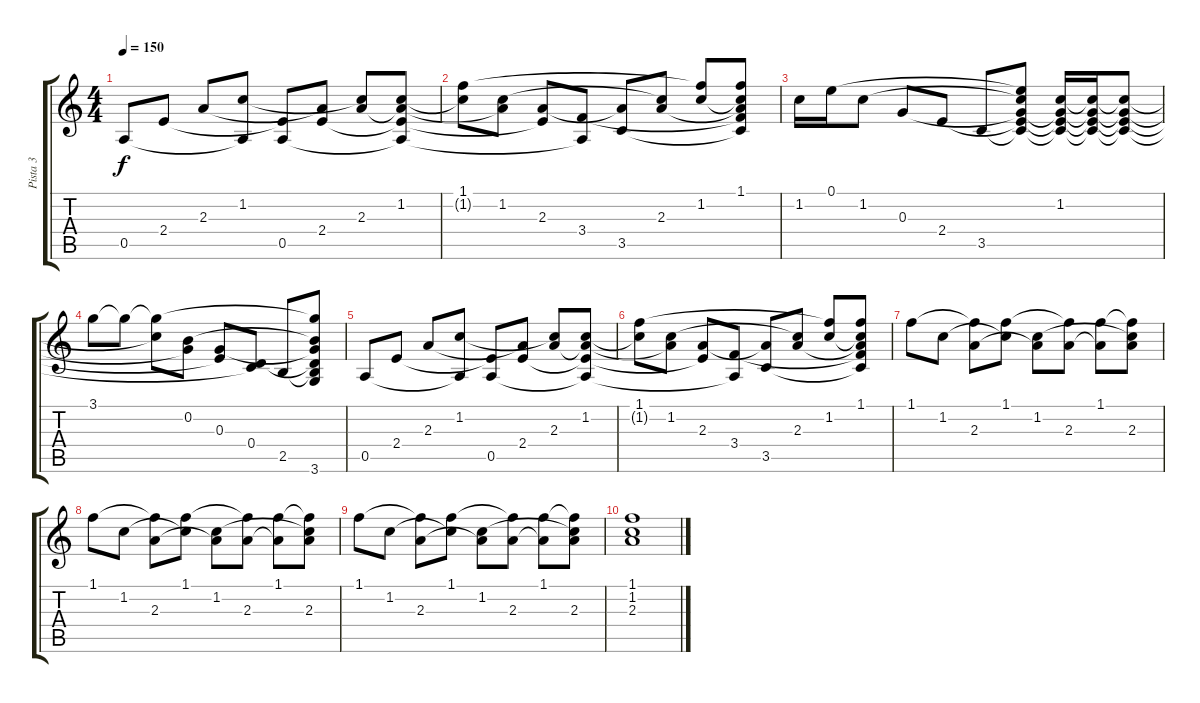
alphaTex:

\track ("Pista 3" "Pista 3") {instrument electricguitarjazz}
\staff {score tabs}
\tuning (E4 B3 G3 D3 A2 E2) {hide}
\ts (4 4)
\tempo 150
\clef g2
\ks c
0.5.8{dy f} 2.4.8 2.3.8 (1.2 0.5{t}).8 (2.4{t} 0.5).8 (2.3{t} 2.4).8 (1.2{t} 2.3).8 (1.2 2.3{t} 2.4{t} 0.5{t}).8 |
(1.1 1.2{t}).8 (1.2 2.3{t}).8 (2.3 2.4{t}).8 (3.4 0.5{t}).8 (2.3{t} 3.5).8 (1.2{t} 2.3).8 (1.1{t} 1.2).8 (1.1 1.2{t} 2.3{t} 3.4{t} 3.5{t}).8 |
1.2.16 0.1.16 1.2.8 0.3.8 2.4.8 3.5.8 (0.1{t} 1.2{t} 0.3{t} 2.4{t} 3.5{t}).8 (1.2 0.3{t} 2.4{t} 3.5{t}).16 (1.2{t} 0.3{t} 2.4{t} 3.5{t}).16 (1.2{t} 0.3{t} 2.4{t} 3.5{t}).8 |
3.1.8 3.1{t}.8 (3.1{t} 1.2{t}).8 (0.2 0.3{t}).8 (0.3 2.4{t}).8 (0.4 3.5{t}).8 2.5.8 (3.1{t} 0.2{t} 0.3{t} 0.4{t} 2.5{t} 3.6).8 |
0.5.8 2.4.8 2.3.8 (1.2 0.5{t}).8 (2.4{t} 0.5).8 (2.3{t} 2.4).8 (1.2{t} 2.3).8 (1.2 2.3{t} 2.4{t} 0.5{t}).8 |
(1.1 1.2{t}).8 (1.2 2.3{t}).8 (2.3 2.4{t}).8 (3.4 0.5{t}).8 (2.3{t} 3.5).8 (1.2{t} 2.3).8 (1.1{t} 1.2).8 (1.1 1.2{t} 2.3{t} 3.4{t} 3.5{t}).8 |
1.1.8 1.2.8 (1.1{t} 2.3).8 (1.1 1.2{t}).8 (1.2 2.3{t}).8 (1.1{t} 2.3).8 (1.1 2.3{t}).8 (1.1{t} 1.2{t} 2.3).8 |
1.1.8 1.2.8 (1.1{t} 2.3).8 (1.1 1.2{t}).8 (1.2 2.3{t}).8 (1.1{t} 2.3).8 (1.1 2.3{t}).8 (1.1{t} 1.2{t} 2.3).8 |
1.1.8 1.2.8 (1.1{t} 2.3).8 (1.1 1.2{t}).8 (1.2 2.3{t}).8 (1.1{t} 2.3).8 (1.1 2.3{t}).8 (1.1{t} 1.2{t} 2.3).8 |
(1.1 1.2 2.3).1
